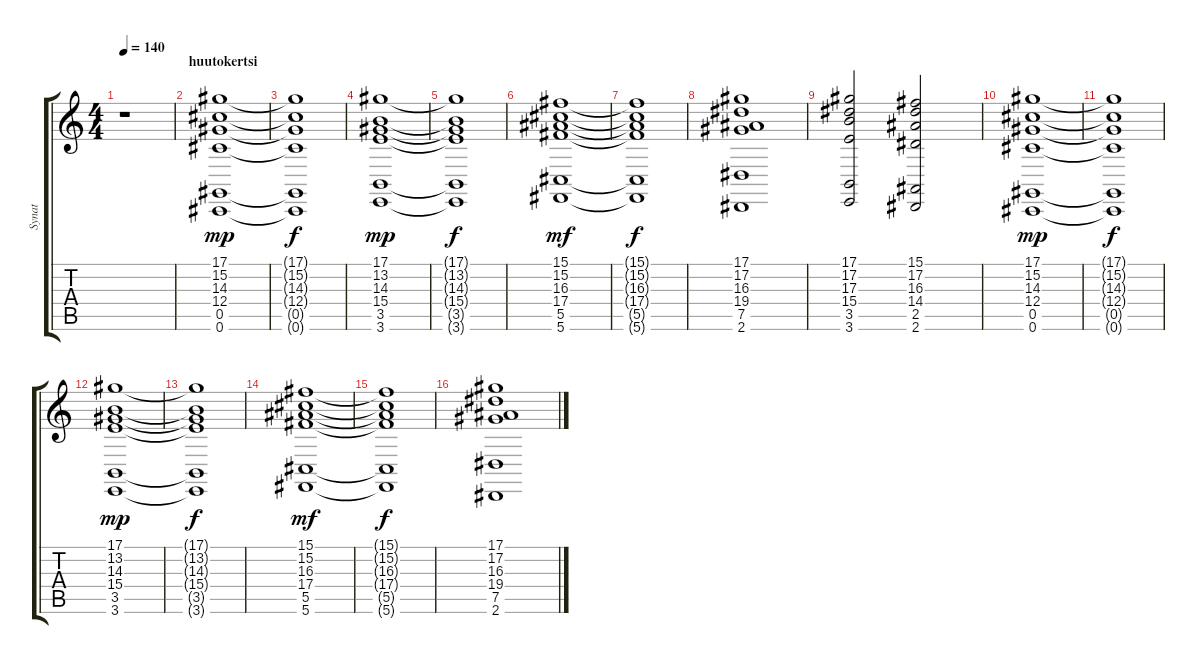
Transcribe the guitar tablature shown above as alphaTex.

\track ("Synat" "Synat") {instrument stringensemble1}
\staff {score tabs}
\tuning (Eb4 Bb3 Gb3 Db3 Ab2 Db2) {hide}
\ts (4 4)
\tempo 140
\clef g2
\ks c
r.1{dy f} |
\section ("" "huutokertsi")
(17.1 15.2 14.3 12.4 0.5 0.6).1{dy mp} |
(17.1{t} 15.2{t} 14.3{t} 12.4{t} 0.5{t} 0.6{t}).1{dy f} |
(17.1 13.2 14.3 15.4 3.5 3.6).1{dy mp} |
(17.1{t} 13.2{t} 14.3{t} 15.4{t} 3.5{t} 3.6{t}).1{dy f} |
(15.1 15.2 16.3 17.4 5.5 5.6).1{dy mf} |
(15.1{t} 15.2{t} 16.3{t} 17.4{t} 5.5{t} 5.6{t}).1{dy f} |
(17.1 17.2 16.3 19.4 7.5 2.6).1 |
(17.1 17.2 17.3 15.4 3.5 3.6).2 (15.1 17.2 16.3 14.4 2.5 2.6).2 |
(17.1 15.2 14.3 12.4 0.5 0.6).1{dy mp} |
(17.1{t} 15.2{t} 14.3{t} 12.4{t} 0.5{t} 0.6{t}).1{dy f} |
(17.1 13.2 14.3 15.4 3.5 3.6).1{dy mp} |
(17.1{t} 13.2{t} 14.3{t} 15.4{t} 3.5{t} 3.6{t}).1{dy f} |
(15.1 15.2 16.3 17.4 5.5 5.6).1{dy mf} |
(15.1{t} 15.2{t} 16.3{t} 17.4{t} 5.5{t} 5.6{t}).1{dy f} |
(17.1 17.2 16.3 19.4 7.5 2.6).1
